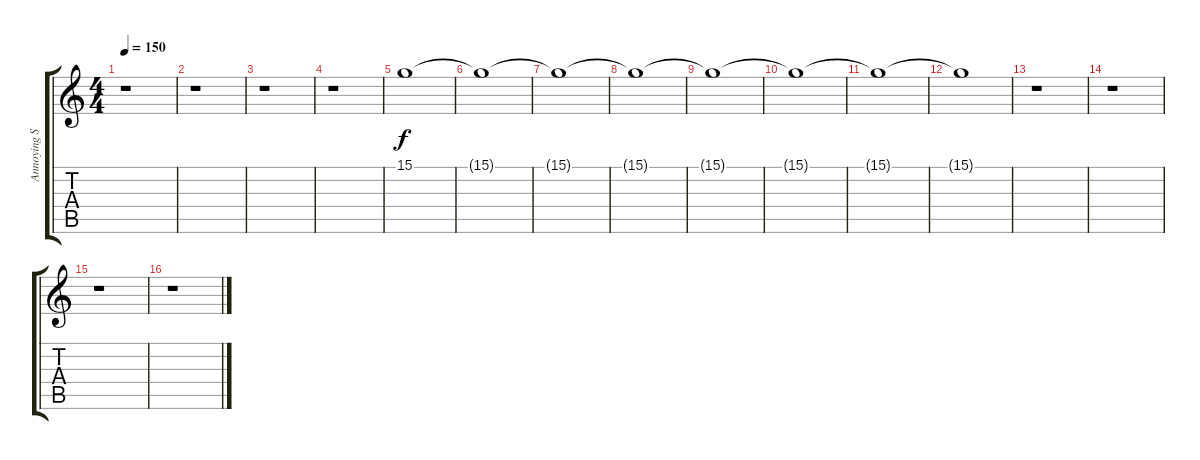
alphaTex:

\track ("Annoying Sound" "Annoying S") {instrument drawbarorgan}
\staff {score tabs}
\tuning (E4 B3 G3 D3 A2 E2) {hide}
\ts (4 4)
\tempo 150
\clef g2
\ks c
r.1{dy f} |
r.1 |
r.1 |
r.1 |
15.1.1 |
15.1{t}.1 |
15.1{t}.1 |
15.1{t}.1 |
15.1{t}.1 |
15.1{t}.1 |
15.1{t}.1 |
15.1{t}.1 |
r.1 |
r.1 |
r.1 |
r.1
